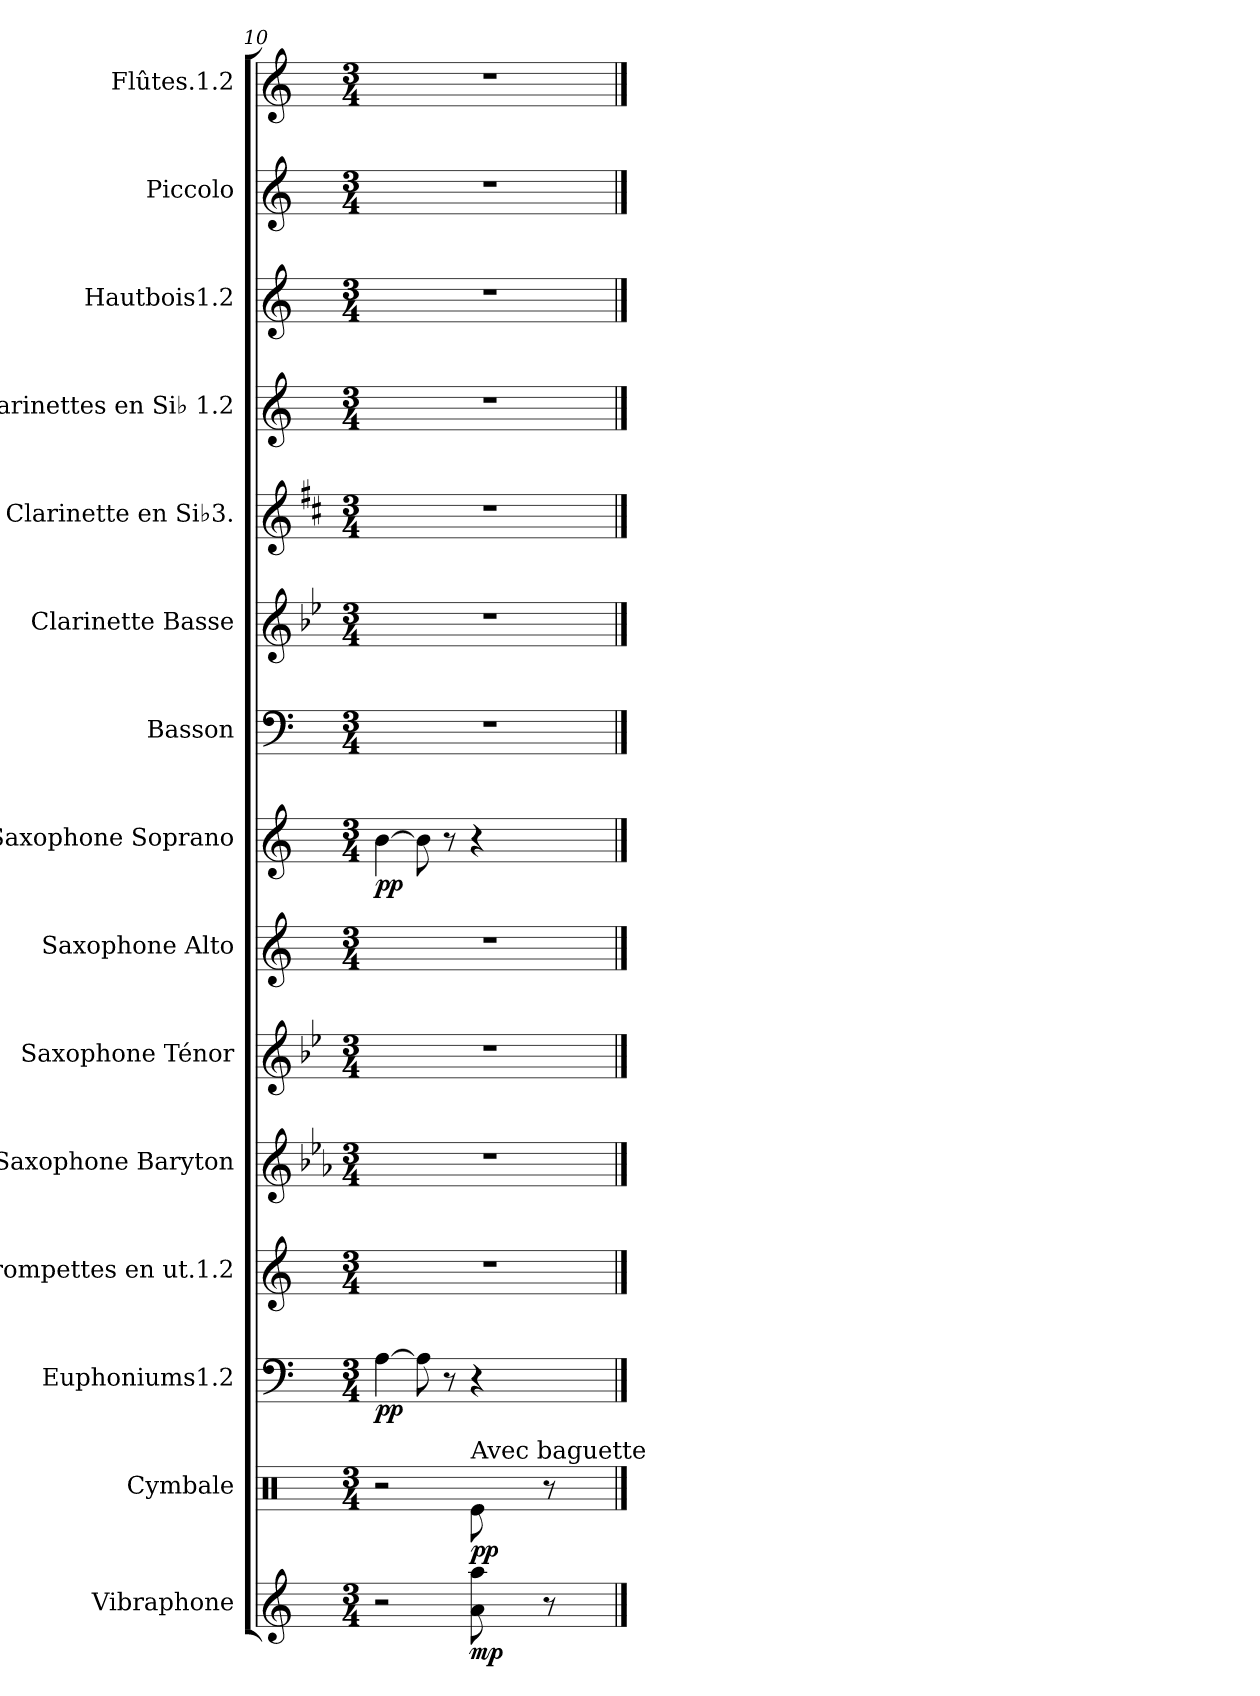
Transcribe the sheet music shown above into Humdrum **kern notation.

**kern	**dynam	**kern	**dynam	**kern	**dynam	**kern	**kern	**kern	**kern	**kern	**dynam	**kern	**kern	**kern	**kern	**kern	**kern	**kern
*part15	*part15	*part14	*part14	*part13	*part13	*part12	*part11	*part10	*part9	*part8	*part8	*part7	*part6	*part5	*part4	*part3	*part2	*part1
*staff15	*staff15	*staff14	*staff14	*staff13	*staff13	*staff12	*staff11	*staff10	*staff9	*staff8	*staff8	*staff7	*staff6	*staff5	*staff4	*staff3	*staff2	*staff1
*I"Vibraphone	*	*I"Cymbale	*	*I"Euphoniums1.2	*	*I"Trompettes en ut.1.2	*I"Saxophone Baryton	*I"Saxophone Ténor	*I"Saxophone Alto	*I"Saxophone Soprano	*	*I"Basson	*I"Clarinette Basse	*I"Clarinette en Si♭3.	*I"Clarinettes en Si♭ 1.2	*I"Hautbois1.2	*I"Piccolo	*I"Flûtes.1.2
*I'Vib.	*	*I'Cym.	*	*I'Euph.1.2	*	*I'Tromp. ut.1.2	*I'Sax. Bar.	*I'Sax. T.	*I'Sax. A.	*I'Sax. S.	*	*I'Bsn	*I'Cl. Basse	*I'Clar.3	*I'Clar. Si♭.1.2	*I'Htbs.1.2	*I'Picc.	*I'Fl.1.2
*clefG2	*	*clefX	*	*clefF4	*	*clefG2	*clefG2	*clefG2	*clefG2	*clefG2	*	*clefF4	*clefG2	*clefG2	*clefG2	*clefG2	*clefG2	*clefG2
*	*	*	*	*	*	*ITrd1c2	*ITrd12c21	*ITrd8c14	*ITrd5c9	*ITrd1c2	*	*	*ITrd8c14	*ITrd1c2	*ITrd1c2	*	*ITrd-7c-12	*
*k[]	*	*k[]	*	*k[]	*	*k[b-e-]	*k[b-e-a-]	*k[b-e-]	*k[b-e-a-]	*k[b-e-]	*	*k[]	*k[b-e-]	*k[]	*k[b-e-]	*k[]	*k[]	*k[]
*M3/4	*	*M3/4	*	*M3/4	*	*M3/4	*M3/4	*M3/4	*M3/4	*M3/4	*	*M3/4	*M3/4	*M3/4	*M3/4	*M3/4	*M3/4	*M3/4
=10	=10	=10	=10	=10	=10	=10	=10	=10	=10	=10	=10	=10	=10	=10	=10	=10	=10	=10
!	!	!	!	!	!LO:DY:b	!	!	!	!	!	!LO:DY:b	!	!	!	!	!	!	!
2r	.	2r	.	[4A\	pp	2.r	2.r	2.r	2.r	[4a\	pp	2.r	2.r	2.r	2.r	2.r	2.r	2.r
.	.	.	.	8A\]	.	.	.	.	.	8a\]	.	.	.	.	.	.	.	.
.	.	.	.	8r	.	.	.	.	.	8r	.	.	.	.	.	.	.	.
!	!	!LO:TX:a:t=Avec baguette	!	!	!	!	!	!	!	!	!	!	!	!	!	!	!	!
!	!LO:DY:b	!	!LO:DY:b	!	!	!	!	!	!	!	!	!	!	!	!	!	!	!
8a\ 8aa\	mp	8Re\	pp	4r	.	.	.	.	.	4r	.	.	.	.	.	.	.	.
8r	.	8r	.	.	.	.	.	.	.	.	.	.	.	.	.	.	.	.
==	==	==	==	==	==	==	==	==	==	==	==	==	==	==	==	==	==	==
*-	*-	*-	*-	*-	*-	*-	*-	*-	*-	*-	*-	*-	*-	*-	*-	*-	*-	*-
